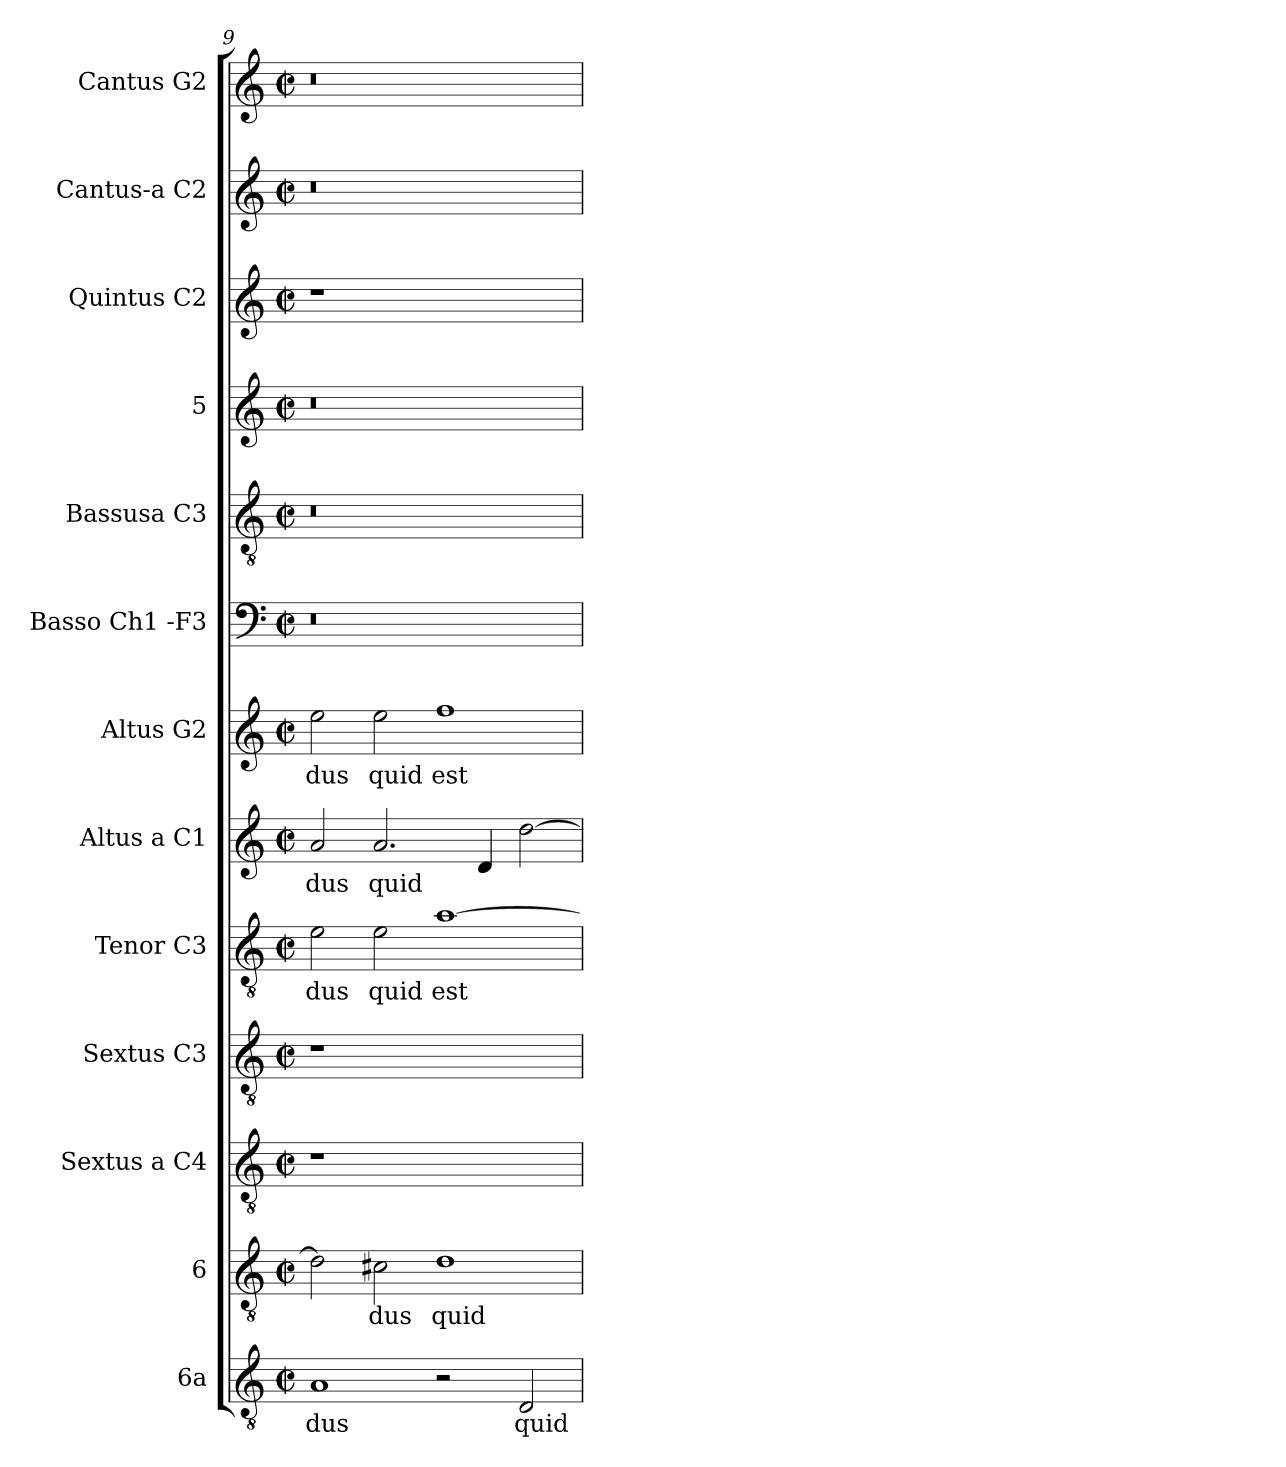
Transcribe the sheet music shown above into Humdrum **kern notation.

**kern	**text	**kern	**text	**kern	**kern	**kern	**text	**kern	**text	**kern	**text	**kern	**kern	**kern	**kern	**kern	**kern
*part13	*part13	*part12	*part12	*part11	*part10	*part9	*part9	*part8	*part8	*part7	*part7	*part6	*part5	*part4	*part3	*part2	*part1
*staff13	*staff13	*staff12	*staff12	*staff11	*staff10	*staff9	*staff9	*staff8	*staff8	*staff7	*staff7	*staff6	*staff5	*staff4	*staff3	*staff2	*staff1
*I"6a	*	*I"6	*	*I"Sextus a  C4	*I"Sextus  C3	*I"Tenor  C3	*	*I"Altus a  C1	*	*I"Altus  G2	*	*I"Basso  Ch1 -F3	*I"Bassusa  C3	*I"5	*I"Quintus  C2	*I"Cantus-a  C2	*I"Cantus  G2
*I'6a	*	*	*	*	*	*I'T	*	*I'Aa	*	*I'A	*	*I'B	*I'Ba	*	*	*I'Ca	*I'C
*clefGv2	*	*clefGv2	*	*clefGv2	*clefGv2	*clefGv2	*	*clefG2	*	*clefG2	*	*clefF4	*clefGv2	*clefG2	*clefG2	*clefG2	*clefG2
*k[]	*	*k[]	*	*k[]	*k[]	*k[]	*	*k[]	*	*k[]	*	*k[]	*k[]	*k[]	*k[]	*k[]	*k[]
*C:	*	*C:	*	*C:	*C:	*C:	*	*C:	*	*C:	*	*C:	*C:	*C:	*C:	*C:	*C:
*M2/2	*	*M2/2	*	*M2/2	*M2/2	*M2/2	*	*M2/2	*	*M2/2	*	*M2/2	*M2/2	*M2/2	*M2/2	*M2/2	*M2/2
*met(c|)	*	*met(c|)	*	*met(c|)	*met(c|)	*met(c|)	*	*met(c|)	*	*met(c|)	*	*met(c|)	*met(c|)	*met(c|)	*met(c|)	*met(c|)	*met(c|)
=9	=9	=9	=9	=9	=9	=9	=9	=9	=9	=9	=9	=9	=9	=9	=9	=9	=9
!	!LO:LY:b:cj	!	!LO:LY:b:cj	!	!	!	!LO:LY:b:cj	!	!LO:LY:b:cj	!	!LO:LY:b:cj	!	!	!	!	!	!
1A	-dus	2d\]	--	1r	1r	2e\	-dus	2a/	-dus	2ee\	-dus	0r	0r	0r	1r	0r	0r
!	!	!	!LO:LY:b:cj	!	!	!	!LO:LY:b:cj	!	!LO:LY:b:cj	!	!LO:LY:b:cj	!	!	!	!	!	!
.	.	2c#X\	-dus	.	.	2e\	quid	2.a/	quid	2ee\	quid	.	.	.	.	.	.
!	!	!	!LO:LY:b:cj	!	!	!	!LO:LY:b:cj	!	!	!	!LO:LY:b:cj	!	!	!	!	!	!
2r	.	1d	quid	1ryy	1ryy	[>1a	est	.	.	1ff	est	.	.	.	1ryy	.	.
!	!	!	!	!	!	!	!	!	!LO:LY:b:cj	!	!	!	!	!	!	!	!
.	.	.	.	.	.	.	.	4d/	.	.	.	.	.	.	.	.	.
!	!LO:LY:b:cj	!	!	!	!	!	!	!	!LO:LY:b:cj	!	!	!	!	!	!	!	!
2D/	quid	.	.	.	.	.	.	[>2dd\	.	.	.	.	.	.	.	.	.
=	=	=	=	=	=	=	=	=	=	=	=	=	=	=	=	=	=
*-	*-	*-	*-	*-	*-	*-	*-	*-	*-	*-	*-	*-	*-	*-	*-	*-	*-
